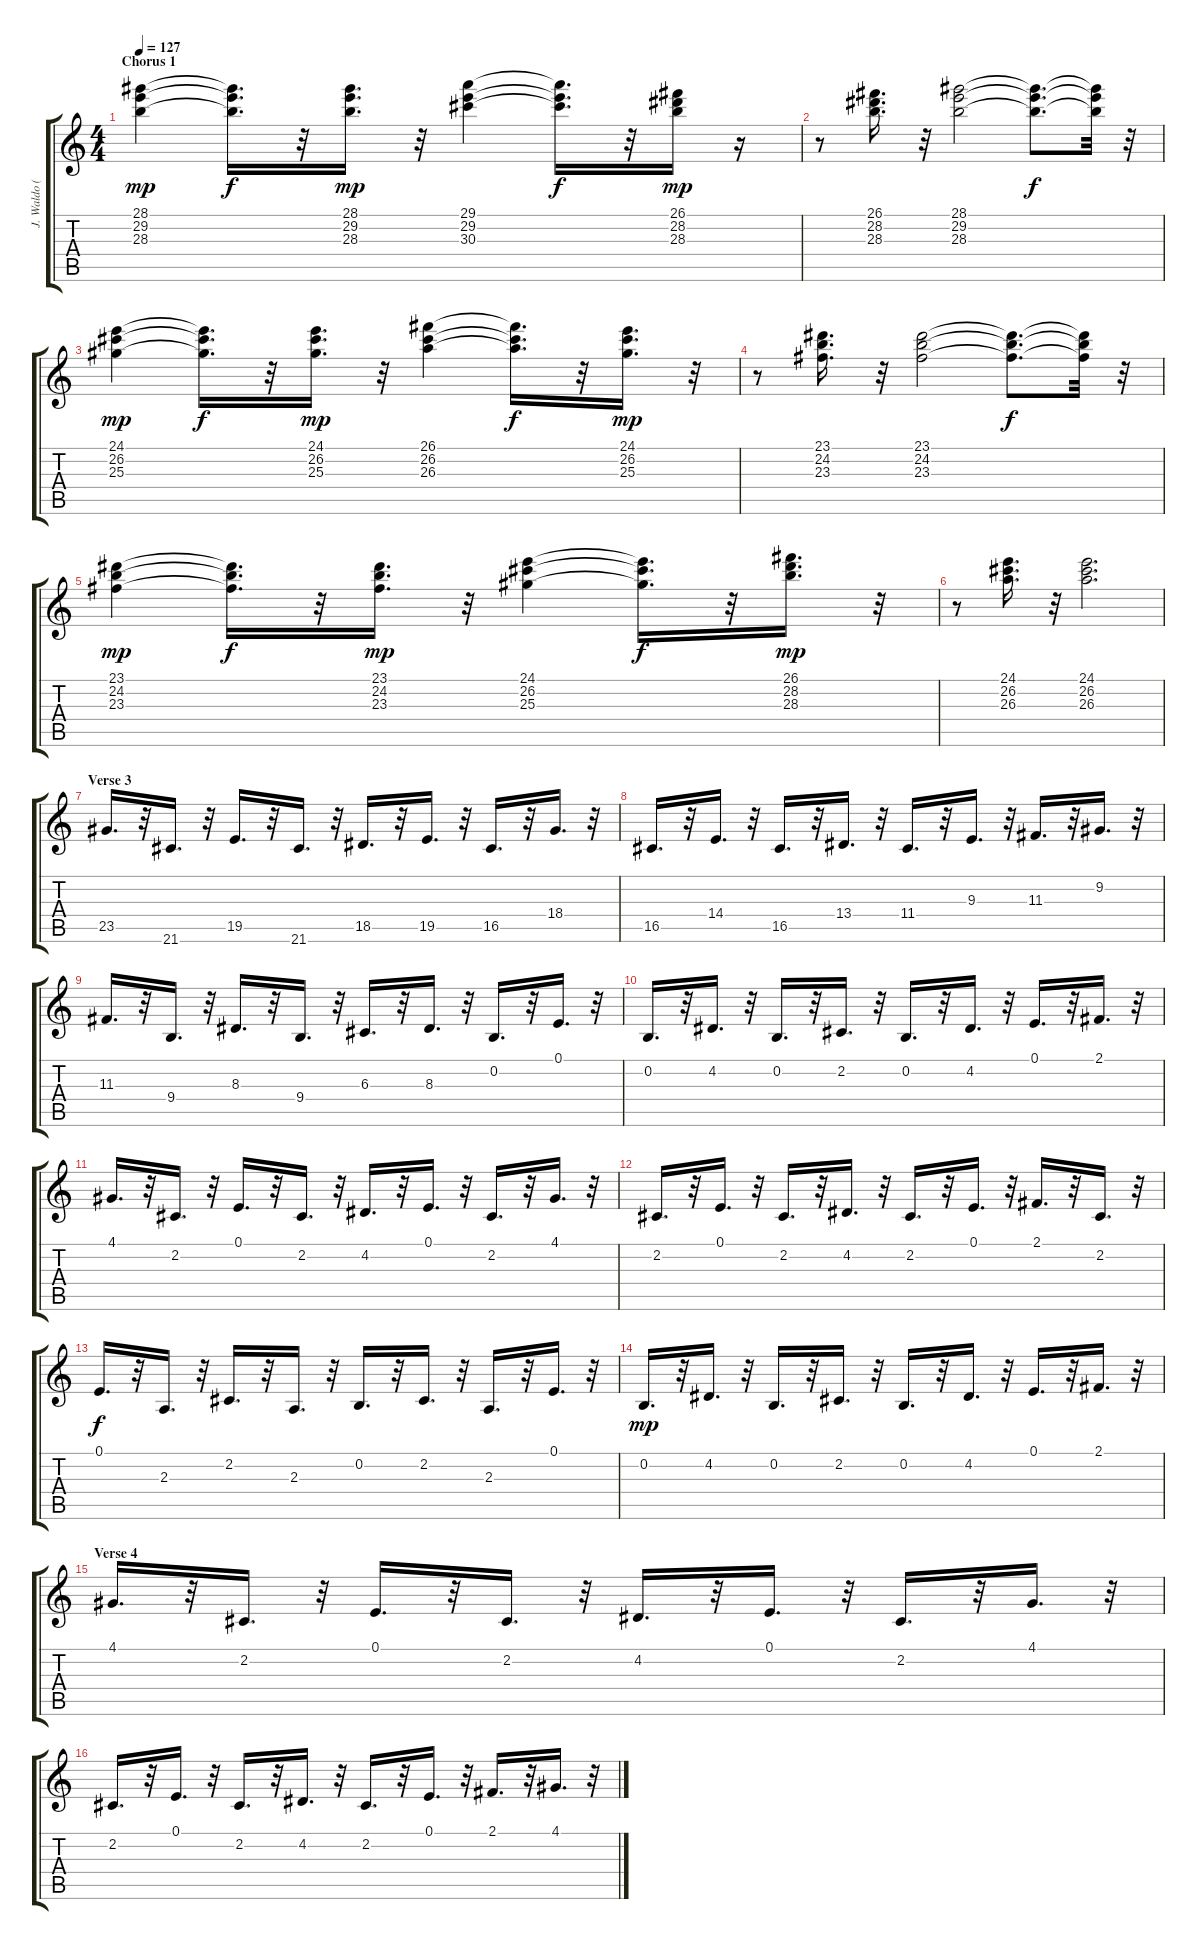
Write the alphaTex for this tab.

\track ("J. Waldo (Right)" "J. Waldo (") {instrument rockorgan}
\staff {score tabs}
\tuning (E4 B3 G3 D3 A2 E2) {hide}
\ts (4 4)
\section ("" "Chorus 1")
\tempo 127
\clef g2
\ks c
(28.1 29.2 28.3).4{dy mp volume 12} (28.1{t} 29.2{t} 28.3{t}).16{d dy f} r.32 (28.1 29.2 28.3).16{d dy mp} r.32 (29.1 29.2 30.3).4 (29.1{t} 29.2{t} 30.3{t}).16{d dy f} r.32 (26.1 28.2 28.3).16{dy mp} r.16 |
r.8 (26.1 28.2 28.3).16{d} r.32 (28.1 29.2 28.3).2 (28.1{t} 29.2{t} 28.3{t}).8{d dy f} (28.1{t} 29.2{t} 28.3{t}).32 r.32 |
(24.1 26.2 25.3).4{dy mp} (24.1{t} 26.2{t} 25.3{t}).16{d dy f} r.32 (24.1 26.2 25.3).16{d dy mp} r.32 (26.1 26.2 26.3).4 (26.1{t} 26.2{t} 26.3{t}).16{d dy f} r.32 (24.1 26.2 25.3).16{d dy mp} r.32 |
r.8 (23.1 24.2 23.3).16{d} r.32 (23.1 24.2 23.3).2 (23.1{t} 24.2{t} 23.3{t}).8{d dy f} (23.1{t} 24.2{t} 23.3{t}).32 r.32 |
(23.1 24.2 23.3).4{dy mp} (23.1{t} 24.2{t} 23.3{t}).16{d dy f} r.32 (23.1 24.2 23.3).16{d dy mp} r.32 (24.1 26.2 25.3).4 (24.1{t} 26.2{t} 25.3{t}).16{d dy f} r.32 (26.1 28.2 28.3).16{d dy mp} r.32 |
r.8 (24.1 26.2 26.3).16{d} r.32 (24.1 26.2 26.3).2{d} |
\section ("" "Verse 3")
23.5.16{d volume 8} r.32 21.6.16{d} r.32 19.5.16{d} r.32 21.6.16{d} r.32 18.5.16{d} r.32 19.5.16{d} r.32 16.5.16{d} r.32 18.4.16{d} r.32 |
16.5.16{d} r.32 14.4.16{d} r.32 16.5.16{d} r.32 13.4.16{d} r.32 11.4.16{d} r.32 9.3.16{d} r.32 11.3.16{d} r.32 9.2.16{d} r.32 |
11.3.16{d} r.32 9.4.16{d} r.32 8.3.16{d} r.32 9.4.16{d} r.32 6.3.16{d} r.32 8.3.16{d} r.32 0.2.16{d} r.32 0.1.16{d} r.32 |
0.2.16{d} r.32 4.2.16{d} r.32 0.2.16{d} r.32 2.2.16{d} r.32 0.2.16{d} r.32 4.2.16{d} r.32 0.1.16{d} r.32 2.1.16{d} r.32 |
4.1.16{d} r.32 2.2.16{d} r.32 0.1.16{d} r.32 2.2.16{d} r.32 4.2.16{d} r.32 0.1.16{d} r.32 2.2.16{d} r.32 4.1.16{d} r.32 |
2.2.16{d} r.32 0.1.16{d} r.32 2.2.16{d} r.32 4.2.16{d} r.32 2.2.16{d} r.32 0.1.16{d} r.32 2.1.16{d} r.32 2.2.16{d} r.32 |
0.1.16{d dy f} r.32 2.3.16{d} r.32 2.2.16{d} r.32 2.3.16{d} r.32 0.2.16{d} r.32 2.2.16{d} r.32 2.3.16{d} r.32 0.1.16{d} r.32 |
0.2.16{d dy mp} r.32 4.2.16{d} r.32 0.2.16{d} r.32 2.2.16{d} r.32 0.2.16{d} r.32 4.2.16{d} r.32 0.1.16{d} r.32 2.1.16{d} r.32 |
\section ("" "Verse 4")
4.1.16{d} r.32 2.2.16{d} r.32 0.1.16{d} r.32 2.2.16{d} r.32 4.2.16{d} r.32 0.1.16{d} r.32 2.2.16{d} r.32 4.1.16{d} r.32 |
2.2.16{d} r.32 0.1.16{d} r.32 2.2.16{d} r.32 4.2.16{d} r.32 2.2.16{d} r.32 0.1.16{d} r.32 2.1.16{d} r.32 4.1.16{d} r.32
